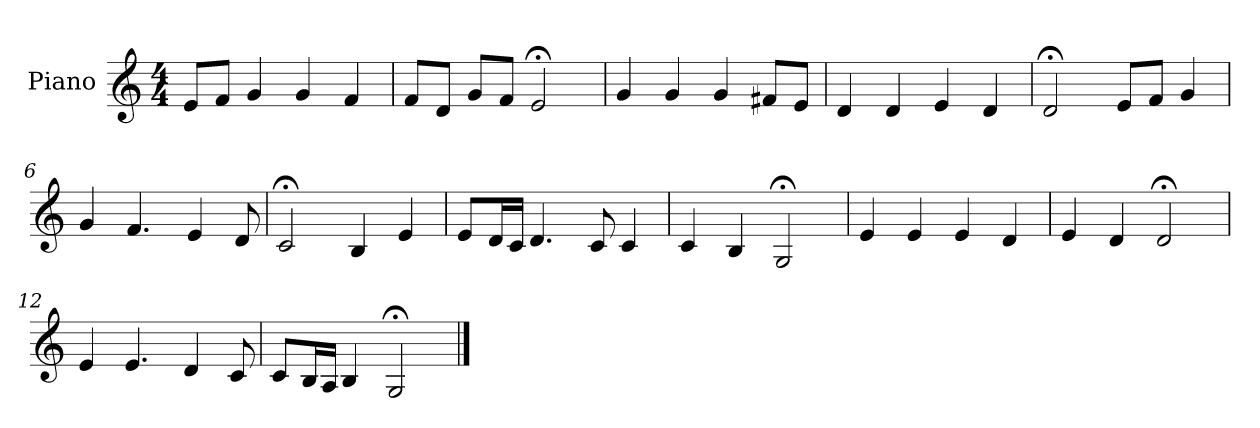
**kern
*part1
*staff1
*I"Piano
*I'Pno
*clefG2
*k[]
*M4/4
=1
8e/L
8f/J
4g/
4g/
4f/
=2
8f/L
8d/J
8g/L
8f/J
2e;</
=3
4g/
4g/
4g/
8f#X/L
8e/J
=4
4d/
4d/
4e/
4d/
=5
2d;</
8e/L
8f/J
4g/
=6
4g/
4.f/
4e/
8d/
=7
2c;</
4B/
4e/
=8
8e/L
16d/L
16c/JJ
4.d/
8c/
4c/
=9
4c/
4B/
2G;</
=10
4e/
4e/
4e/
4d/
=11
4e/
4d/
2d;</
=12
4e/
4.e/
4d/
8c/
=13
8c/L
16B/L
16A/JJ
4B/
2G;</
==
*-
